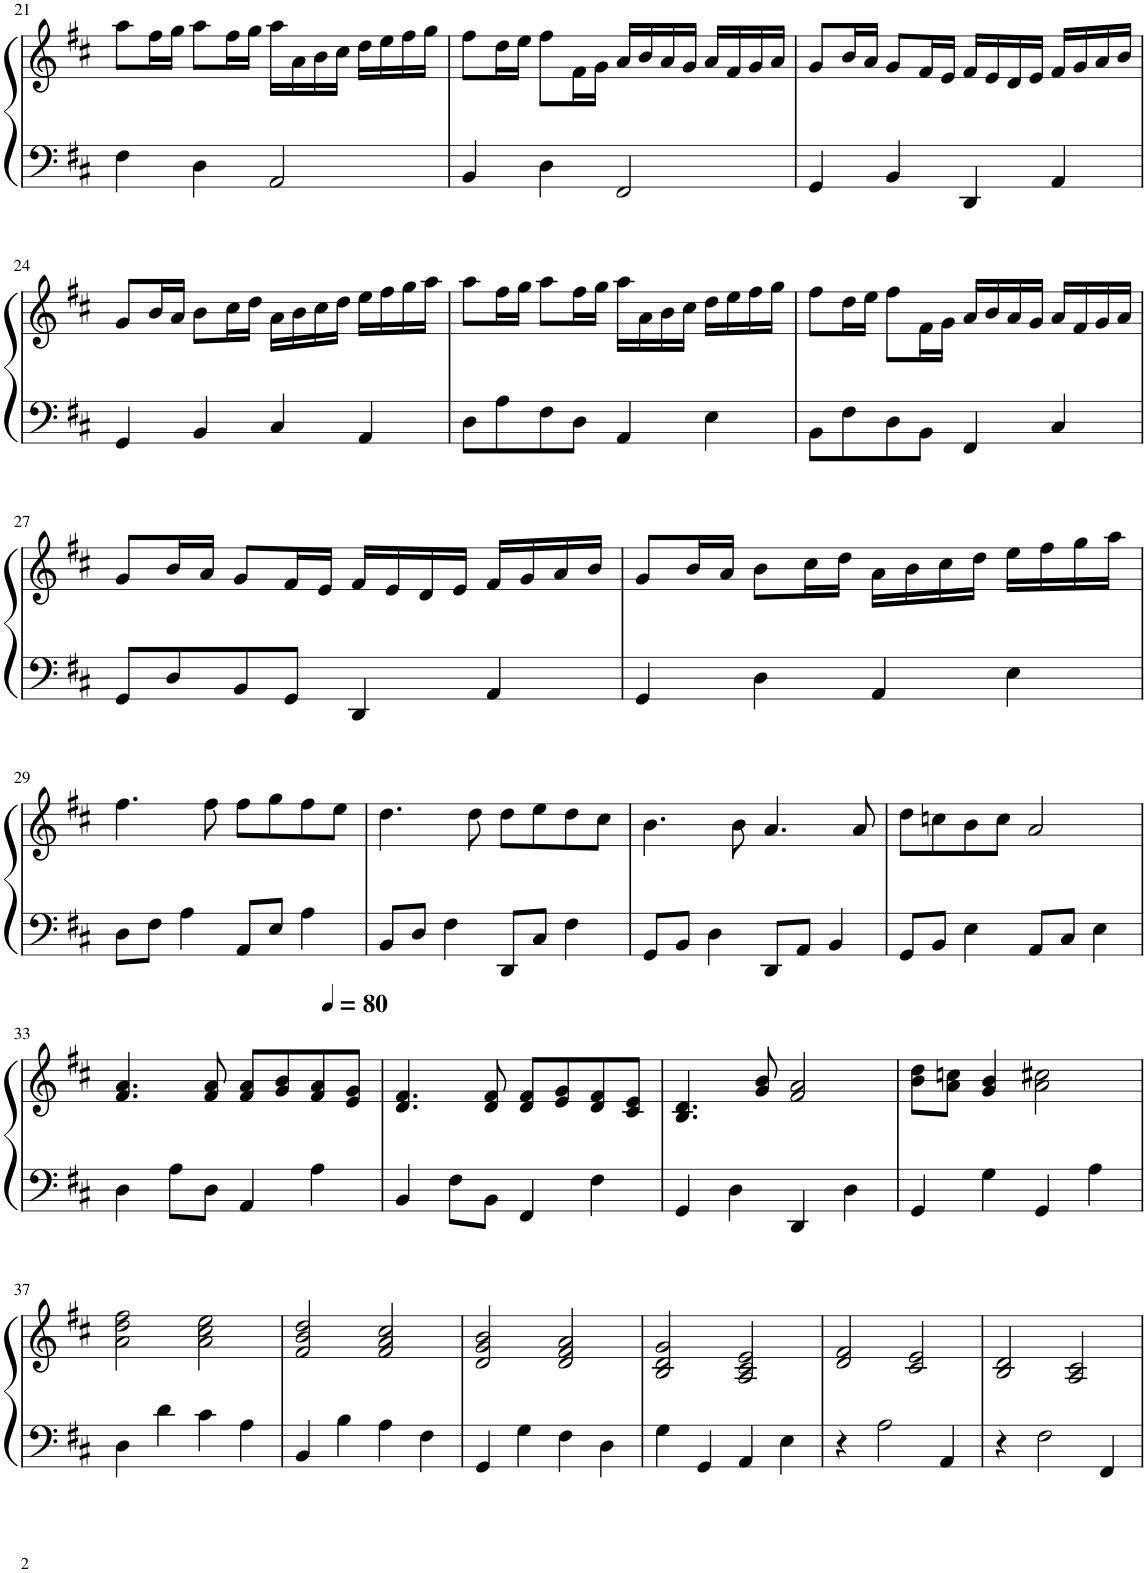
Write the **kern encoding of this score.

**kern	**kern
*part1	*part1
*staff2	*staff1
*I"Piano	*
*I'Pno.	*
!!LO:PB:g=z
*clefF4	*clefG2
*k[f#c#]	*k[f#c#]
*M4/4	*M4/4
=21	=21
4F#\	8aa\L
.	16ff#\L
.	16gg\JJ
4D\	8aa\L
.	16ff#\L
.	16gg\JJ
2AA/	16aa\LL
.	16a\
.	16b\
.	16cc#\JJ
.	16dd\LL
.	16ee\
.	16ff#\
.	16gg\JJ
=22	=22
4BB/	8ff#\L
.	16dd\L
.	16ee\JJ
4D\	8ff#\L
.	16f#\L
.	16g\JJ
2FF#/	16a/LL
.	16b/
.	16a/
.	16g/JJ
.	16a/LL
.	16f#/
.	16g/
.	16a/JJ
=23	=23
4GG/	8g/L
.	16b/L
.	16a/JJ
4BB/	8g/L
.	16f#/L
.	16e/JJ
4DD/	16f#/LL
.	16e/
.	16d/
.	16e/JJ
4AA/	16f#/LL
.	16g/
.	16a/
.	16b/JJ
!!LO:LB:g=z
=24	=24
4GG/	8g/L
.	16b/L
.	16a/JJ
4BB/	8b\L
.	16cc#\L
.	16dd\JJ
4C#/	16a\LL
.	16b\
.	16cc#\
.	16dd\JJ
4AA/	16ee\LL
.	16ff#\
.	16gg\
.	16aa\JJ
=25	=25
8D\L	8aa\L
8A\	16ff#\L
.	16gg\JJ
8F#\	8aa\L
8D\J	16ff#\L
.	16gg\JJ
4AA/	16aa\LL
.	16a\
.	16b\
.	16cc#\JJ
4E\	16dd\LL
.	16ee\
.	16ff#\
.	16gg\JJ
=26	=26
8BB\L	8ff#\L
8F#\	16dd\L
.	16ee\JJ
8D\	8ff#\L
8BB\J	16f#\L
.	16g\JJ
4FF#/	16a/LL
.	16b/
.	16a/
.	16g/JJ
4C#/	16a/LL
.	16f#/
.	16g/
.	16a/JJ
!!LO:LB:g=z
=27	=27
8GG/L	8g/L
8D/	16b/L
.	16a/JJ
8BB/	8g/L
8GG/J	16f#/L
.	16e/JJ
4DD/	16f#/LL
.	16e/
.	16d/
.	16e/JJ
4AA/	16f#/LL
.	16g/
.	16a/
.	16b/JJ
=28	=28
4GG/	8g/L
.	16b/L
.	16a/JJ
4D\	8b\L
.	16cc#\L
.	16dd\JJ
4AA/	16a\LL
.	16b\
.	16cc#\
.	16dd\JJ
4E\	16ee\LL
.	16ff#\
.	16gg\
.	16aa\JJ
!!LO:LB:g=z
=29	=29
8D\L	4.ff#\
8F#\J	.
4A\	.
.	8ff#\
8AA/L	8ff#\L
8E/J	8gg\
4A\	8ff#\
.	8ee\J
=30	=30
8BB/L	4.dd\
8D/J	.
4F#\	.
.	8dd\
8DD/L	8dd\L
8C#/J	8ee\
4F#\	8dd\
.	8cc#\J
=31	=31
8GG/L	4.b\
8BB/J	.
4D\	.
.	8b\
8DD/L	4.a/
8AA/J	.
4BB/	.
.	8a/
=32	=32
8GG/L	8dd\L
8BB/J	8ccn\
4E\	8b\
.	8cc\J
8AA/L	2a/
8C#/J	.
4E\	.
!!LO:LB:g=z
=33	=33
4D\	4.f#/ 4.a/
8A\L	.
8D\J	8f#/ 8a/
4AA/	8f#/ 8a/L
.	8g/ 8b/
4A\	8f#/ 8a/
.	8e/ 8g/J
=34	=34
*	*MM80
4BB/	4.d/ 4.f#/
8F#\L	.
8BB\J	8d/ 8f#/
4FF#/	8d/ 8f#/L
.	8e/ 8g/
4F#\	8d/ 8f#/
.	8c#/ 8e/J
=35	=35
4GG/	4.B/ 4.d/
4D\	.
.	8g/ 8b/
4DD/	2f#/ 2a/
4D\	.
=36	=36
4GG/	8b\ 8dd\L
.	8a\ 8ccn\J
4G\	4g/ 4b/
4GG/	2a\ 2cc#X\
4A\	.
!!LO:LB:g=z
=37	=37
4D\	2a\ 2dd\ 2ff#\
4d\	.
4c#\	2a\ 2cc#\ 2ee\
4A\	.
=38	=38
4BB/	2f#/ 2b/ 2dd/
4B\	.
4A\	2f#/ 2a/ 2cc#/
4F#\	.
=39	=39
4GG/	2d/ 2g/ 2b/
4G\	.
4F#\	2d/ 2f#/ 2a/
4D\	.
=40	=40
4G\	2B/ 2d/ 2g/
4GG/	.
4AA/	2A/ 2c#/ 2e/
4E\	.
=41	=41
4r	2d/ 2f#/
2A\	.
.	2c#/ 2e/
4AA/	.
=42	=42
4r	2B/ 2d/
2F#\	.
.	2A/ 2c#/
4FF#/	.
=	=
*-	*-
